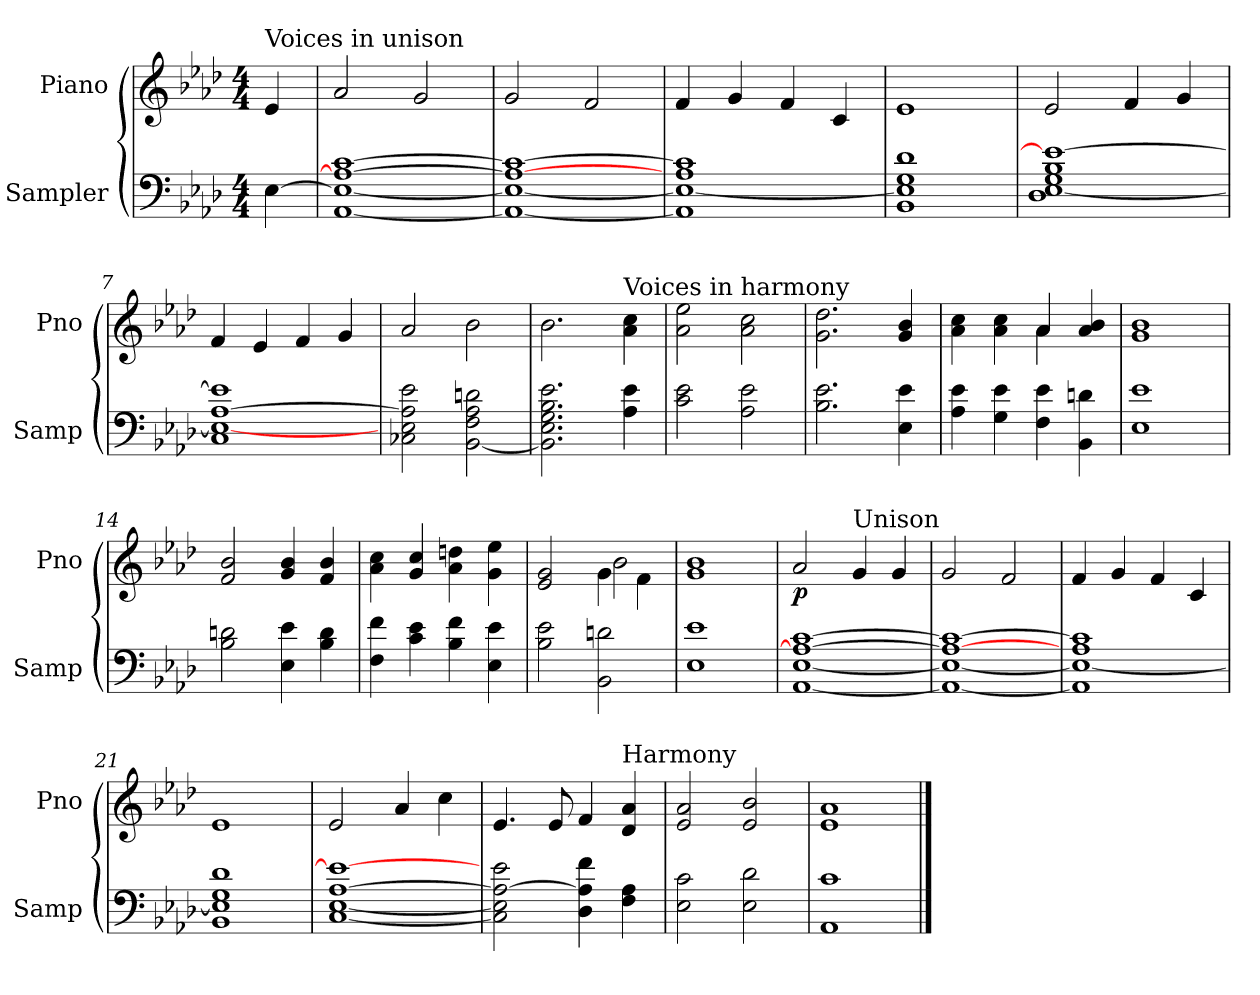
**kern	**kern	**dynam
*part2	*part1	*part1
*staff2	*staff1	*staff1
*I"Sampler	*I"Piano	*
*I'Samp	*I'Pno	*
*clefF4	*clefG2	*
*k[b-e-a-d-]	*k[b-e-a-d-]	*
*A-:	*A-:	*
*M4/4	*M4/4	*
=1	=1	=1
!	!LO:TX:t=Voices in unison	!
[4E-	4e-	.
=2	=2	=2
[1AA- 1E-_ 1A-_ [1c	2a-	.
.	2g	.
=3	=3	=3
1AA-_ 1E-_ 1A-_ 1c_	2g	.
.	2f	.
=4	=4	=4
1AA-] 1E-_ 1A- 1c]	4f	.
.	4g	.
.	4f	.
.	4c	.
=5	=5	=5
1BB- 1E-] 1G 1d-	1e-	.
=6	=6	=6
1D- [1E- 1G 1B- 1e-_	2e-	.
.	4f	.
.	4g	.
=7	=7	=7
1C 1E-_ [1A- 1e-]	4f	.
.	4e-	.
.	4f	.
.	4g	.
=8	=8	=8
2C-X 2E- 2A-] 2e-	2a-	.
[2BB- 2F 2A- 2dn	2b-	.
=9	=9	=9
2.BB-] 2.E- 2.G 2.B- 2.e-	2.b-	.
!	!LO:TX:t=Voices in harmony	!
4A- 4e-	4a- 4cc	.
=10	=10	=10
2c 2e-	2a- 2ee-	.
2A- 2e-	2a- 2cc	.
=11	=11	=11
2.B- 2.e-	2.g 2.dd-	.
4E- 4e-	4g 4b-	.
=12	=12	=12
*	*^	*
4A- 4e-	4a- 4cc	2ryy	.
4G 4e-	4a- 4cc	.	.
4F 4e-	4a-/	4a-	.
4BB- 4dn	4a- 4b-	4ryy	.
*	*v	*v	*
=13	=13	=13
1E- 1e-	1g 1b-	.
=14	=14	=14
2B- 2dn	2f 2b-	.
4E- 4e-	4g 4b-	.
4B- 4d	4f 4b-	.
=15	=15	=15
4F 4f	4a- 4cc	.
4c 4e-	4g 4cc	.
4B- 4f	4a- 4ddn	.
4E- 4e-	4g 4ee-	.
=16	=16	=16
*	*^	*
2B- 2e-	2e- 2g	2ryy	.
2BB- 2dn	4g\	2b-	.
.	4f\	.	.
*	*v	*v	*
=17	=17	=17
1E- 1e-	1g 1b-	.
=18	=18	=18
[1AA- [1E- 1A-_ [1c	2a-	p
!	!LO:TX:t=Unison	!
.	4g	.
.	4g	.
=19	=19	=19
1AA-_ 1E-_ 1A-_ 1c_	2g	.
.	2f	.
=20	=20	=20
1AA-] 1E-_ 1A- 1c]	4f	.
.	4g	.
.	4f	.
.	4c	.
=21	=21	=21
1BB- 1E-] 1G 1d-	1e-	.
=22	=22	=22
[1C [1E- [1A- 1e-_	2e-	.
.	4a-	.
.	4cc	.
=23	=23	=23
2C] 2E-] 2A-_ 2e-	4.e-	.
.	8e-	.
4D- 4A-] 4f	4f	.
!	!LO:TX:t=Harmony	!
4F 4A-	4d- 4a-	.
=24	=24	=24
2E- 2c	2e- 2a-	.
2E- 2d-	2e- 2b-	.
=25	=25	=25
1AA- 1c	1e- 1a-	.
==	==	==
*-	*-	*-
